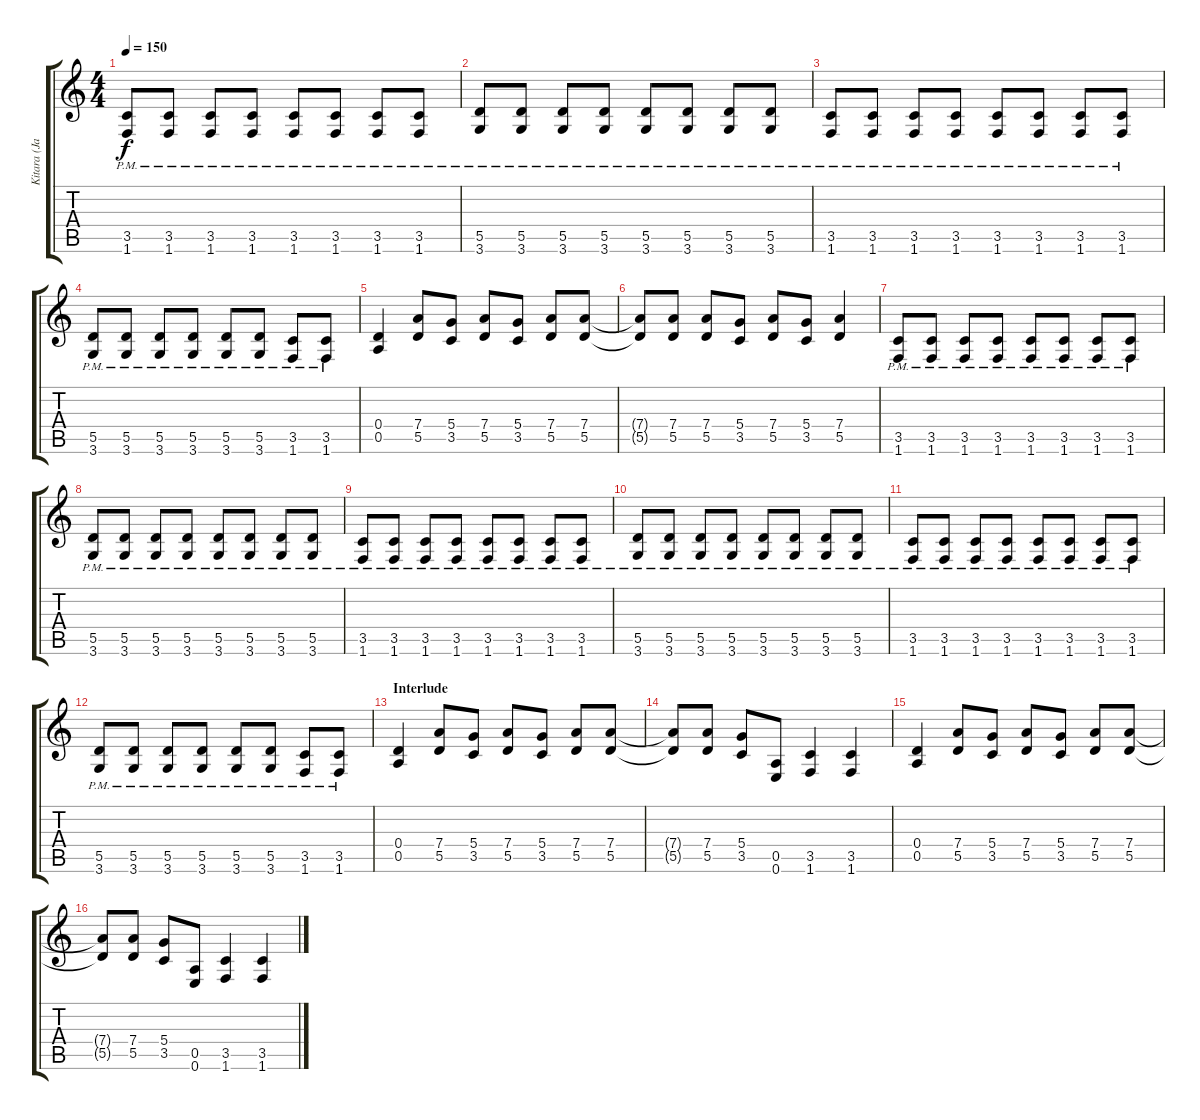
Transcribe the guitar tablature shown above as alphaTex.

\track ("Kitara (Jari Huttunen)" "Kitara (Ja") {instrument distortionguitar}
\staff {score tabs}
\tuning (E4 B3 G3 D3 A2 E2) {hide}
\ts (4 4)
\tempo 150
\clef g2
\ks c
(3.5{pm} 1.6{pm}).8{dy f} (3.5{pm} 1.6{pm}).8 (3.5{pm} 1.6{pm}).8 (3.5{pm} 1.6).8 (3.5{pm} 1.6{pm}).8 (3.5{pm} 1.6{pm}).8 (3.5{pm} 1.6{pm}).8 (3.5{pm} 1.6{pm}).8 |
(5.5{pm} 3.6{pm}).8 (5.5{pm} 3.6{pm}).8 (5.5{pm} 3.6{pm}).8 (5.5{pm} 3.6{pm}).8 (5.5{pm} 3.6{pm}).8 (5.5{pm} 3.6{pm}).8 (5.5{pm} 3.6{pm}).8 (5.5{pm} 3.6{pm}).8 |
(3.5{pm} 1.6{pm}).8 (3.5{pm} 1.6{pm}).8 (3.5{pm} 1.6{pm}).8 (3.5{pm} 1.6{pm}).8 (3.5{pm} 1.6{pm}).8 (3.5{pm} 1.6{pm}).8 (3.5{pm} 1.6{pm}).8 (3.5{pm} 1.6{pm}).8 |
(5.5{pm} 3.6{pm}).8 (5.5{pm} 3.6{pm}).8 (5.5{pm} 3.6{pm}).8 (5.5{pm} 3.6{pm}).8 (5.5{pm} 3.6{pm}).8 (5.5{pm} 3.6{pm}).8 (3.5{pm} 1.6{pm}).8 (3.5{pm} 1.6{pm}).8 |
(0.4 0.5).4 (7.4 5.5).8 (5.4 3.5).8 (7.4 5.5).8 (5.4 3.5).8 (7.4 5.5).8 (7.4 5.5).8 |
(7.4{t} 5.5{t}).8 (7.4 5.5).8 (7.4 5.5).8 (5.4 3.5).8 (7.4 5.5).8 (5.4 3.5).8 (7.4 5.5).4 |
(3.5{pm} 1.6{pm}).8 (3.5{pm} 1.6{pm}).8 (3.5{pm} 1.6{pm}).8 (3.5{pm} 1.6{pm}).8 (3.5{pm} 1.6{pm}).8 (3.5{pm} 1.6{pm}).8 (3.5{pm} 1.6{pm}).8 (3.5{pm} 1.6).8 |
(5.5{pm} 3.6{pm}).8 (5.5{pm} 3.6{pm}).8 (5.5{pm} 3.6{pm}).8 (5.5{pm} 3.6{pm}).8 (5.5{pm} 3.6{pm}).8 (5.5{pm} 3.6{pm}).8 (5.5{pm} 3.6{pm}).8 (5.5{pm} 3.6{pm}).8 |
(3.5{pm} 1.6{pm}).8 (3.5{pm} 1.6{pm}).8 (3.5{pm} 1.6{pm}).8 (3.5{pm} 1.6).8 (3.5{pm} 1.6{pm}).8 (3.5{pm} 1.6{pm}).8 (3.5{pm} 1.6{pm}).8 (3.5{pm} 1.6{pm}).8 |
(5.5{pm} 3.6{pm}).8 (5.5{pm} 3.6{pm}).8 (5.5{pm} 3.6{pm}).8 (5.5{pm} 3.6{pm}).8 (5.5{pm} 3.6{pm}).8 (5.5{pm} 3.6{pm}).8 (5.5{pm} 3.6{pm}).8 (5.5{pm} 3.6{pm}).8 |
(3.5{pm} 1.6{pm}).8 (3.5{pm} 1.6{pm}).8 (3.5{pm} 1.6{pm}).8 (3.5{pm} 1.6{pm}).8 (3.5{pm} 1.6{pm}).8 (3.5{pm} 1.6{pm}).8 (3.5{pm} 1.6{pm}).8 (3.5{pm} 1.6{pm}).8 |
(5.5{pm} 3.6{pm}).8 (5.5{pm} 3.6{pm}).8 (5.5{pm} 3.6{pm}).8 (5.5{pm} 3.6{pm}).8 (5.5{pm} 3.6{pm}).8 (5.5{pm} 3.6{pm}).8 (3.5{pm} 1.6{pm}).8 (3.5{pm} 1.6{pm}).8 |
\section ("" "Interlude")
(0.4 0.5).4 (7.4 5.5).8 (5.4 3.5).8 (7.4 5.5).8 (5.4 3.5).8 (7.4 5.5).8 (7.4 5.5).8 |
(7.4{t} 5.5{t}).8 (7.4 5.5).8 (5.4 3.5).8 (0.5 0.6).8 (3.5 1.6).4 (3.5 1.6).4 |
(0.4 0.5).4 (7.4 5.5).8 (5.4 3.5).8 (7.4 5.5).8 (5.4 3.5).8 (7.4 5.5).8 (7.4 5.5).8 |
(7.4{t} 5.5{t}).8 (7.4 5.5).8 (5.4 3.5).8 (0.5 0.6).8 (3.5 1.6).4 (3.5 1.6).4
